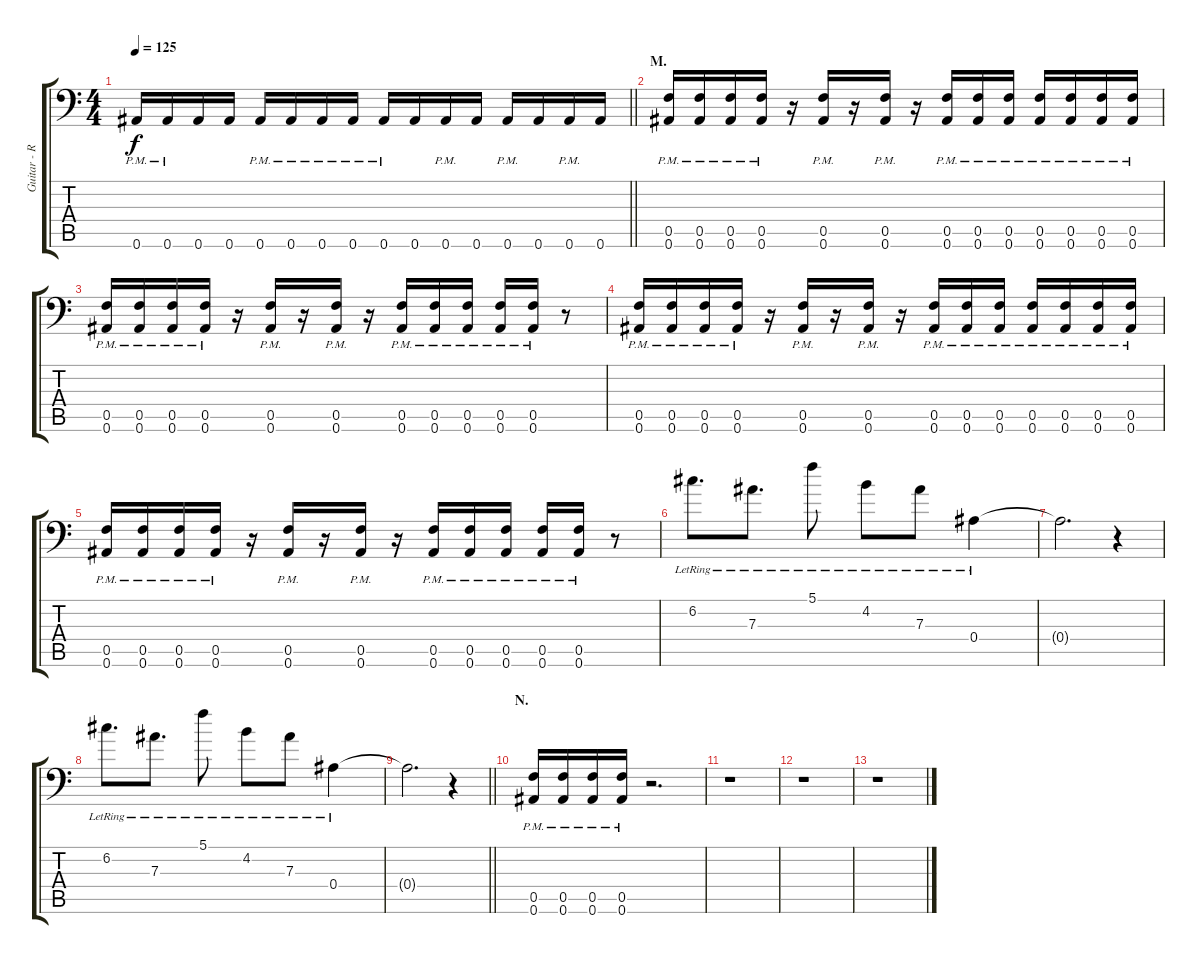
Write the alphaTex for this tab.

\track ("Guitar - Right" "Guitar - R") {instrument distortionguitar}
\staff {score tabs}
\tuning (C4 G3 Eb3 Bb2 F2 Bb1) {hide}
\ts (4 4)
\tempo 125
\clef f4
\barLineRight lightlight
\ks c
0.6{pm}.16{dy f} 0.6{pm}.16 0.6.16 0.6.16 0.6{pm}.16 0.6{pm}.16 0.6{pm}.16 0.6{pm}.16 0.6{pm}.16 0.6.16 0.6{pm}.16 0.6.16 0.6{pm}.16 0.6.16 0.6{pm}.16 0.6.16 |
\section ("" "M.")
(0.5{pm} 0.6{pm}).16 (0.5{pm} 0.6{pm}).16 (0.5{pm} 0.6{pm}).16 (0.5{pm} 0.6{pm}).16 r.16 (0.5{pm} 0.6{pm}).16 r.16 (0.5{pm} 0.6{pm}).16 r.16 (0.5{pm} 0.6{pm}).16 (0.5{pm} 0.6{pm}).16 (0.5{pm} 0.6{pm}).16 (0.5{pm} 0.6{pm}).16 (0.5{pm} 0.6{pm}).16 (0.5{pm} 0.6{pm}).16 (0.5{pm} 0.6{pm}).16 |
(0.5{pm} 0.6{pm}).16 (0.5{pm} 0.6{pm}).16 (0.5{pm} 0.6{pm}).16 (0.5{pm} 0.6{pm}).16 r.16 (0.5{pm} 0.6{pm}).16 r.16 (0.5{pm} 0.6{pm}).16 r.16 (0.5{pm} 0.6{pm}).16 (0.5{pm} 0.6{pm}).16 (0.5{pm} 0.6{pm}).16 (0.5{pm} 0.6{pm}).16 (0.5{pm} 0.6{pm}).16 r.8 |
(0.5{pm} 0.6{pm}).16 (0.5{pm} 0.6{pm}).16 (0.5{pm} 0.6{pm}).16 (0.5{pm} 0.6{pm}).16 r.16 (0.5{pm} 0.6{pm}).16 r.16 (0.5{pm} 0.6{pm}).16 r.16 (0.5{pm} 0.6{pm}).16 (0.5{pm} 0.6{pm}).16 (0.5{pm} 0.6{pm}).16 (0.5{pm} 0.6{pm}).16 (0.5{pm} 0.6{pm}).16 (0.5{pm} 0.6{pm}).16 (0.5{pm} 0.6{pm}).16 |
(0.5{pm} 0.6{pm}).16 (0.5{pm} 0.6{pm}).16 (0.5{pm} 0.6{pm}).16 (0.5{pm} 0.6{pm}).16 r.16 (0.5{pm} 0.6{pm}).16 r.16 (0.5{pm} 0.6{pm}).16 r.16 (0.5{pm} 0.6{pm}).16 (0.5{pm} 0.6{pm}).16 (0.5{pm} 0.6{pm}).16 (0.5{pm} 0.6{pm}).16 (0.5{pm} 0.6{pm}).16 r.8 |
6.2{lr}.8{d} 7.3{lr}.8{d} 5.1{lr}.8 4.2{lr}.8 7.3{lr}.8 0.4{lr}.4 |
0.4{t}.2{d} r.4 |
6.2{lr}.8{d} 7.3{lr}.8{d} 5.1{lr}.8 4.2{lr}.8 7.3{lr}.8 0.4{lr}.4 |
\barLineRight lightlight
0.4{t}.2{d} r.4 |
\section ("" "N.")
(0.5{pm} 0.6{pm}).16 (0.5{pm} 0.6{pm}).16 (0.5{pm} 0.6{pm}).16 (0.5{pm} 0.6{pm}).16 r.2{d} |
r.1 |
r.1 |
r.1
